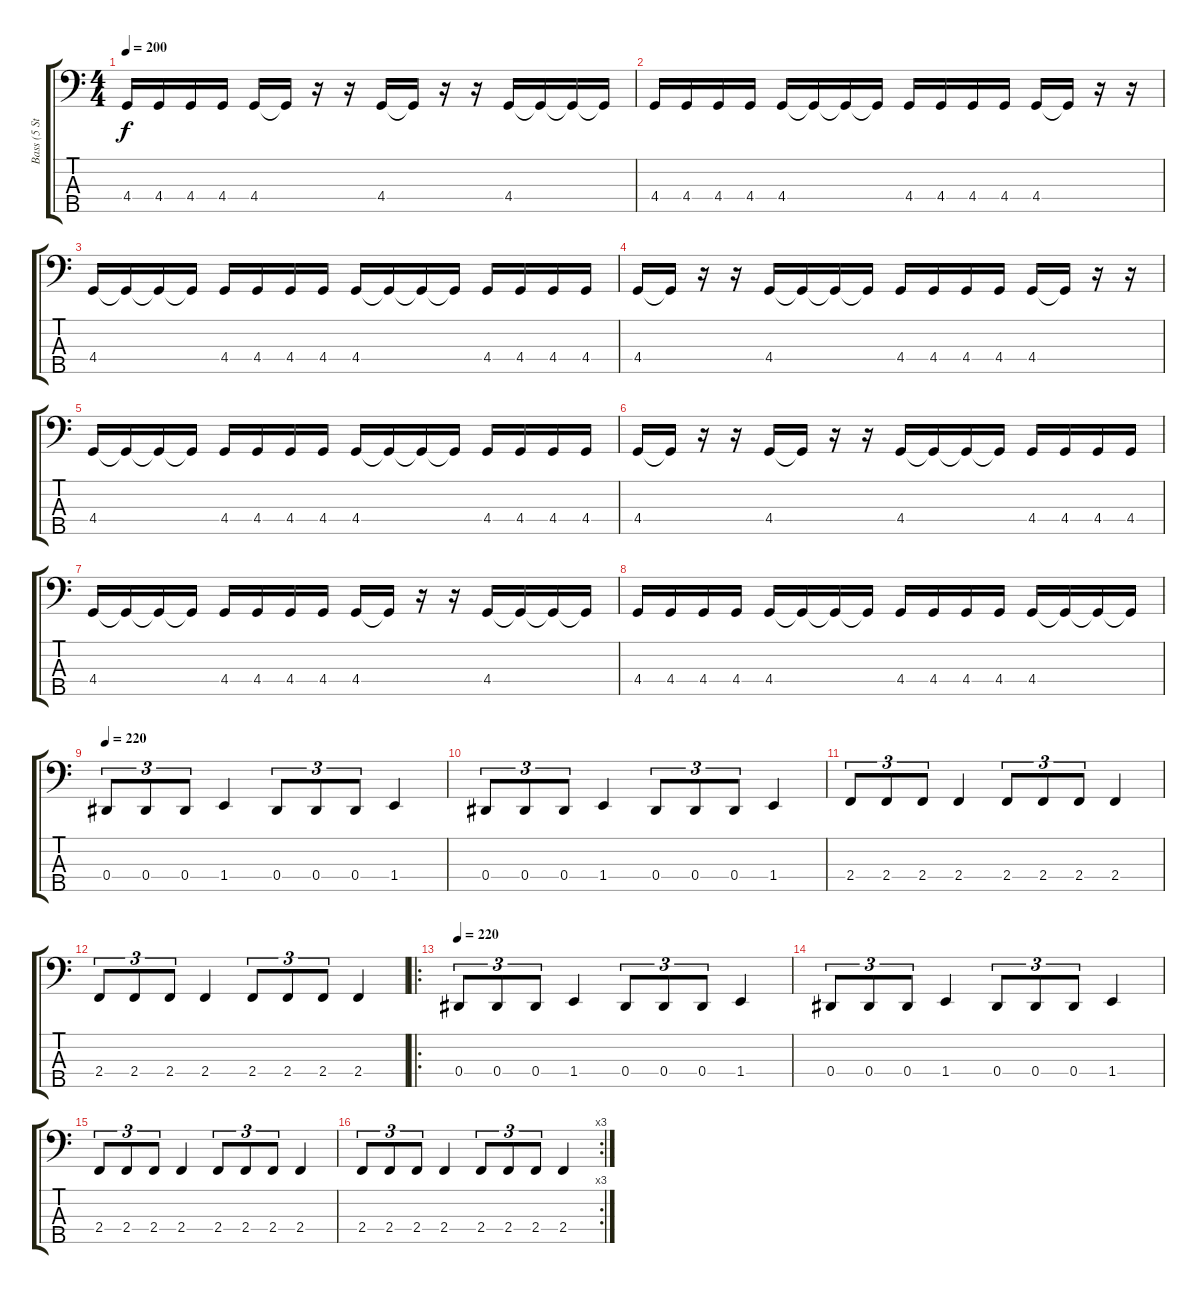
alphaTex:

\track ("Bass (5 String Bass - A#)" "Bass (5 St") {instrument electricbasspick}
\staff {score tabs}
\tuning (Gb2 Db2 Ab1 Eb1 Bb0) {hide}
\ts (4 4)
\tempo 200
\clef f4
\ks c
4.4.16{dy f} 4.4.16 4.4.16 4.4.16 4.4.16 4.4{t}.16 r.16 r.16 4.4.16 4.4{t}.16 r.16 r.16 4.4.16 4.4{t}.16 4.4{t}.16 4.4{t}.16 |
4.4.16 4.4.16 4.4.16 4.4.16 4.4.16 4.4{t}.16 4.4{t}.16 4.4{t}.16 4.4.16 4.4.16 4.4.16 4.4.16 4.4.16 4.4{t}.16 r.16 r.16 |
4.4.16 4.4{t}.16 4.4{t}.16 4.4{t}.16 4.4.16 4.4.16 4.4.16 4.4.16 4.4.16 4.4{t}.16 4.4{t}.16 4.4{t}.16 4.4.16 4.4.16 4.4.16 4.4.16 |
4.4.16 4.4{t}.16 r.16 r.16 4.4.16 4.4{t}.16 4.4{t}.16 4.4{t}.16 4.4.16 4.4.16 4.4.16 4.4.16 4.4.16 4.4{t}.16 r.16 r.16 |
4.4.16 4.4{t}.16 4.4{t}.16 4.4{t}.16 4.4.16 4.4.16 4.4.16 4.4.16 4.4.16 4.4{t}.16 4.4{t}.16 4.4{t}.16 4.4.16 4.4.16 4.4.16 4.4.16 |
4.4.16 4.4{t}.16 r.16 r.16 4.4.16 4.4{t}.16 r.16 r.16 4.4.16 4.4{t}.16 4.4{t}.16 4.4{t}.16 4.4.16 4.4.16 4.4.16 4.4.16 |
4.4.16 4.4{t}.16 4.4{t}.16 4.4{t}.16 4.4.16 4.4.16 4.4.16 4.4.16 4.4.16 4.4{t}.16 r.16 r.16 4.4.16 4.4{t}.16 4.4{t}.16 4.4{t}.16 |
4.4.16 4.4.16 4.4.16 4.4.16 4.4.16 4.4{t}.16 4.4{t}.16 4.4{t}.16 4.4.16 4.4.16 4.4.16 4.4.16 4.4.16 4.4{t}.16 4.4{t}.16 4.4{t}.16 |
\tempo 220
0.4.8{tu (3 2)} 0.4.8{tu (3 2)} 0.4.8{tu (3 2)} 1.4.4 0.4.8{tu (3 2)} 0.4.8{tu (3 2)} 0.4.8{tu (3 2)} 1.4.4 |
0.4.8{tu (3 2)} 0.4.8{tu (3 2)} 0.4.8{tu (3 2)} 1.4.4 0.4.8{tu (3 2)} 0.4.8{tu (3 2)} 0.4.8{tu (3 2)} 1.4.4 |
2.4.8{tu (3 2)} 2.4.8{tu (3 2)} 2.4.8{tu (3 2)} 2.4.4 2.4.8{tu (3 2)} 2.4.8{tu (3 2)} 2.4.8{tu (3 2)} 2.4.4 |
2.4.8{tu (3 2)} 2.4.8{tu (3 2)} 2.4.8{tu (3 2)} 2.4.4 2.4.8{tu (3 2)} 2.4.8{tu (3 2)} 2.4.8{tu (3 2)} 2.4.4 |
\ro
\tempo 220
0.4.8{tu (3 2)} 0.4.8{tu (3 2)} 0.4.8{tu (3 2)} 1.4.4 0.4.8{tu (3 2)} 0.4.8{tu (3 2)} 0.4.8{tu (3 2)} 1.4.4 |
0.4.8{tu (3 2)} 0.4.8{tu (3 2)} 0.4.8{tu (3 2)} 1.4.4 0.4.8{tu (3 2)} 0.4.8{tu (3 2)} 0.4.8{tu (3 2)} 1.4.4 |
2.4.8{tu (3 2)} 2.4.8{tu (3 2)} 2.4.8{tu (3 2)} 2.4.4 2.4.8{tu (3 2)} 2.4.8{tu (3 2)} 2.4.8{tu (3 2)} 2.4.4 |
\rc 3
2.4.8{tu (3 2)} 2.4.8{tu (3 2)} 2.4.8{tu (3 2)} 2.4.4 2.4.8{tu (3 2)} 2.4.8{tu (3 2)} 2.4.8{tu (3 2)} 2.4.4
